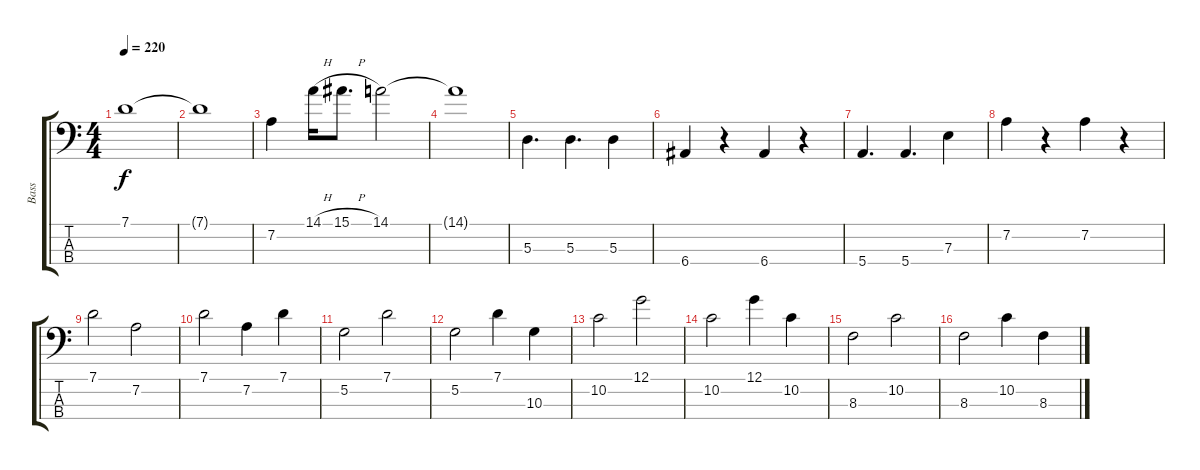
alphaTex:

\track ("Bass" "Bass") {instrument electricbassfinger}
\staff {score tabs}
\tuning (G2 D2 A1 E1) {hide}
\ts (4 4)
\tempo 220
\clef f4
\ks c
7.1.1{dy f} |
7.1{t}.1 |
7.2.4 14.1{h}.16 15.1{h}.8{d} 14.1.2 |
14.1{t}.1 |
5.3.4{d} 5.3.4{d} 5.3.4 |
6.4.4 r.4 6.4.4 r.4 |
5.4.4{d} 5.4.4{d} 7.3.4 |
7.2.4 r.4 7.2.4 r.4 |
7.1.2 7.2.2 |
7.1.2 7.2.4 7.1.4 |
5.2.2 7.1.2 |
5.2.2 7.1.4 10.3.4 |
10.2.2 12.1.2 |
10.2.2 12.1.4 10.2.4 |
8.3.2 10.2.2 |
8.3.2 10.2.4 8.3.4
